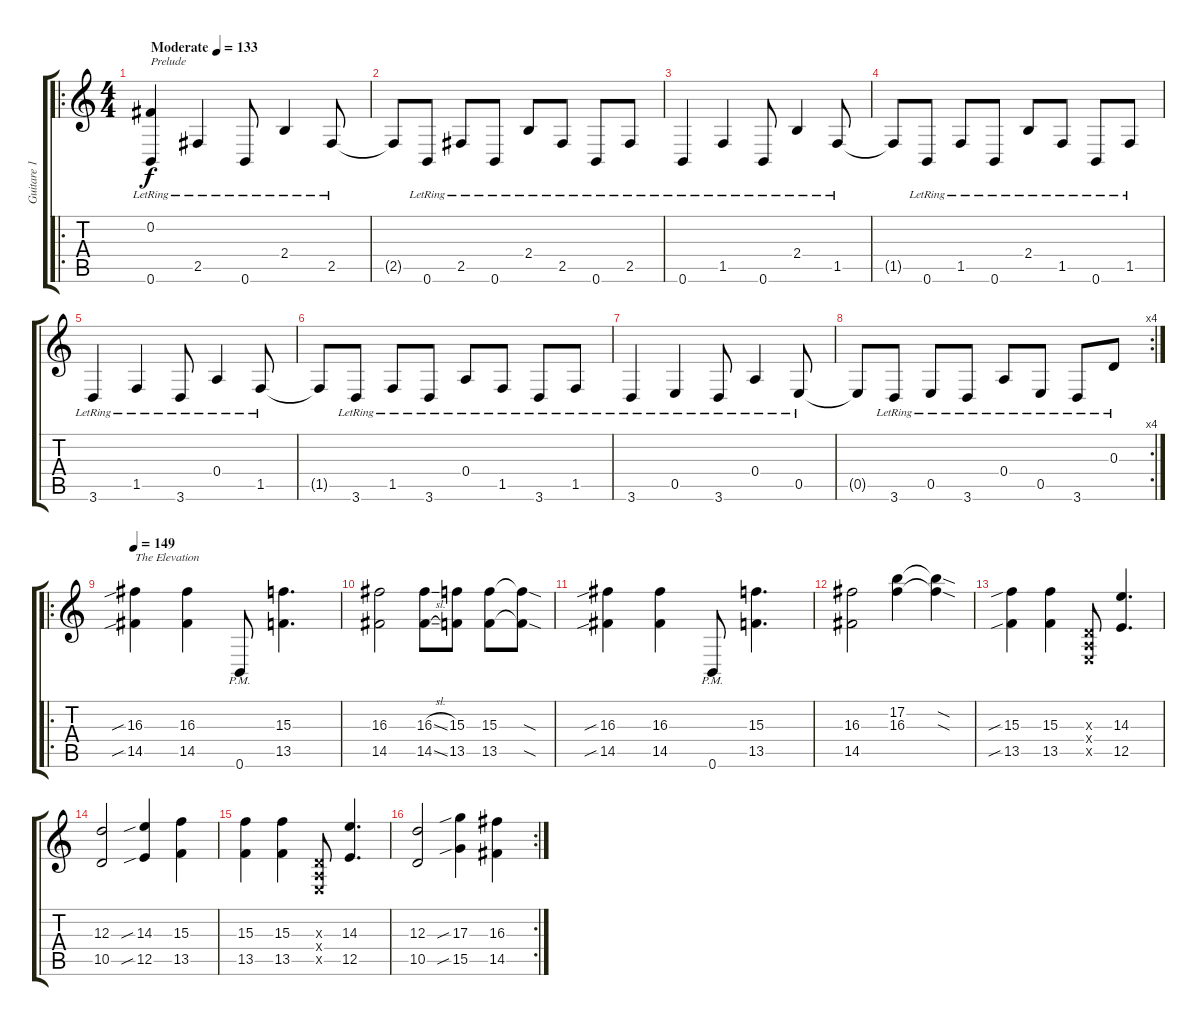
\track ("Guitare 1" "Guitare 1") {instrument acousticguitarsteel}
\staff {score tabs}
\tuning (B3 Gb3 D3 A2 E2 B1) {hide}
\ro
\ts (4 4)
\tempo (133 "Moderate")
\clef g2
\ks c
(0.2 0.6{lr}).4{txt "Prelude" dy f instrument acousticguitarsteel} 2.5{lr}.4 0.6{lr}.8 2.4{lr}.4 2.5{lr}.8 |
2.5{t}.8 0.6{lr}.8 2.5{lr}.8 0.6{lr}.8 2.4{lr}.8 2.5{lr}.8 0.6{lr}.8 2.5{lr}.8 |
0.6{lr}.4 1.5{lr}.4 0.6{lr}.8 2.4{lr}.4 1.5{lr}.8 |
1.5{t}.8 0.6{lr}.8 1.5{lr}.8 0.6{lr}.8 2.4{lr}.8 1.5{lr}.8 0.6{lr}.8 1.5{lr}.8 |
3.6{lr}.4 1.5{lr}.4 3.6{lr}.8 0.4{lr}.4 1.5{lr}.8 |
1.5{t}.8 3.6{lr}.8 1.5{lr}.8 3.6{lr}.8 0.4{lr}.8 1.5{lr}.8 3.6{lr}.8 1.5{lr}.8 |
3.6{lr}.4 0.5{lr}.4 3.6{lr}.8 0.4{lr}.4 0.5{lr}.8 |
\rc 4
0.5{t}.8 3.6{lr}.8 0.5{lr}.8 3.6{lr}.8 0.4{lr}.8 0.5{lr}.8 3.6{lr}.8 0.3{lr}.8 |
\ro
\tempo 149
(16.3{sib} 14.5{sib}).4{txt "The Elevation" instrument distortionguitar} (16.3 14.5).4 0.6{pm}.8 (15.3 13.5).4{d} |
(16.3 14.5).2 (16.3{sl} 14.5{sl}).8 (15.3 13.5).8 (15.3 13.5).8 (15.3{sod t} 13.5{sod t}).8 |
(16.3{sib} 14.5{sib}).4 (16.3 14.5).4 0.6{pm}.8 (15.3 13.5).4{d} |
(16.3 14.5).2 (17.2 16.3).4 (17.2{sod t} 16.3{sod t}).4 |
(15.3{sib} 13.5{sib}).4 (15.3 13.5).4 (0.3{x} 0.4{x} 0.5{x}).8 (14.3 12.5).4{d} |
(12.3 10.5).2 (14.3{sib} 12.5{sib}).4 (15.3 13.5).4 |
(15.3 13.5).4 (15.3 13.5).4 (0.3{x} 0.4{x} 0.5{x}).8 (14.3 12.5).4{d} |
\rc 2
(12.3 10.5).2 (17.3{sib} 15.5{sib}).4 (16.3 14.5).4
